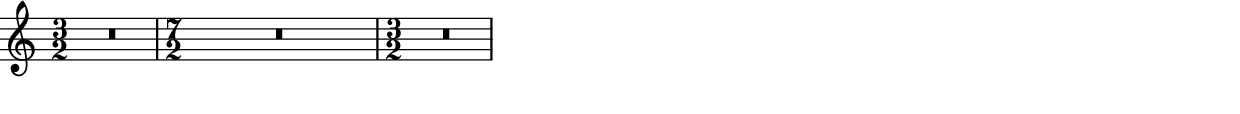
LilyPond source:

%% Generated by lilypond-book
%% Options: [exampleindent=10.16\mm,indent=0\mm,line-width=160\mm,paper-height=845.047\pt,paper-width=597.508\pt,papersize='(cons (* 597.508 pt) (* 845.047 pt))]
\include "lilypond-book-preamble.ly"


% ****************************************************************
% Start cut-&-pastable-section
% ****************************************************************

#(ly:set-option 'eps-box-padding 3.000000)



\paper {
  #(set-paper-size '(cons (* 597.508 pt) (* 845.047 pt)))
  indent = 0\mm
  line-width = 160\mm
  % offset the left padding, also add 1mm as lilypond creates cropped
  % images with a little space on the right
  line-width = #(- line-width (* mm  3.000000) (* mm 1))
}

\layout {
  
}




% ****************************************************************
% ly snippet:
% ****************************************************************
\sourcefilename "/lilypond-2.25.15/input/regression/multi-measure-rest-tweaks.ly"
\sourcefileline 0
\header {
  texidoc = "Multi-measure rests standard values can be tweaked."
}

\version "2.17.6"

\markup "Use non-standard multi-measure rests:"
\new Staff {
  \override MultiMeasureRest.usable-duration-logs = #(iota 2 1)
  \time 1/4 R4
  \time 2/4 R2
}
\markup "Round up to the longer rest:"
\new Staff {
  \override MultiMeasureRest.round-up-to-longer-rest = ##t
  \time 3/2 R1.
  \time 7/2 R\breve..
}
\markup "Round up to the longer rest only in specified time signatures:"
\new Staff {
  \override MultiMeasureRest.round-up-exceptions = #'((3 . 2))
  \time 3/2 R1.
  \time 7/2 R\breve..
  \time 3/2 R1.
}



% ****************************************************************
% end ly snippet
% ****************************************************************
